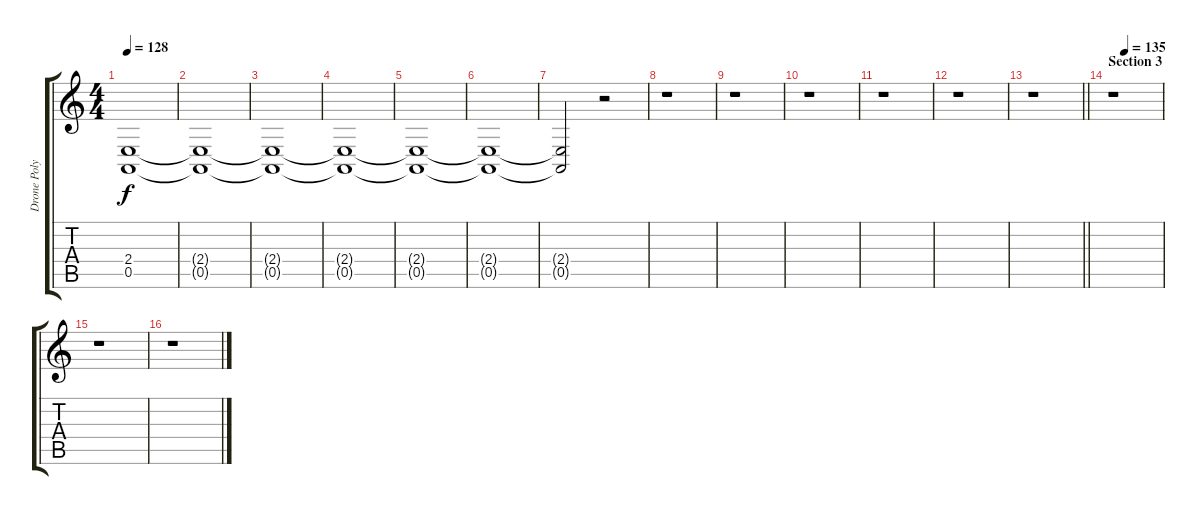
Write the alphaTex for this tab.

\track ("Drone Polysynth 2" "Drone Poly") {instrument pad3polysynth}
\staff {score tabs}
\tuning (E4 B3 G3 D3 A2 E2) {hide}
\ts (4 4)
\tempo 128
\clef g2
\ks c
(2.4{t} 0.5{t}).1{dy f} |
(2.4{t} 0.5{t}).1 |
(2.4{t} 0.5{t}).1 |
(2.4{t} 0.5{t}).1 |
(2.4{t} 0.5{t}).1 |
(2.4{t} 0.5{t}).1 |
(2.4{t} 0.5{t}).2 r.2 |
r.1 |
r.1 |
r.1 |
r.1 |
r.1 |
\barLineRight lightlight
r.1 |
\section ("" "Section 3")
\tempo (135 0.25)
r.1 |
r.1 |
r.1
